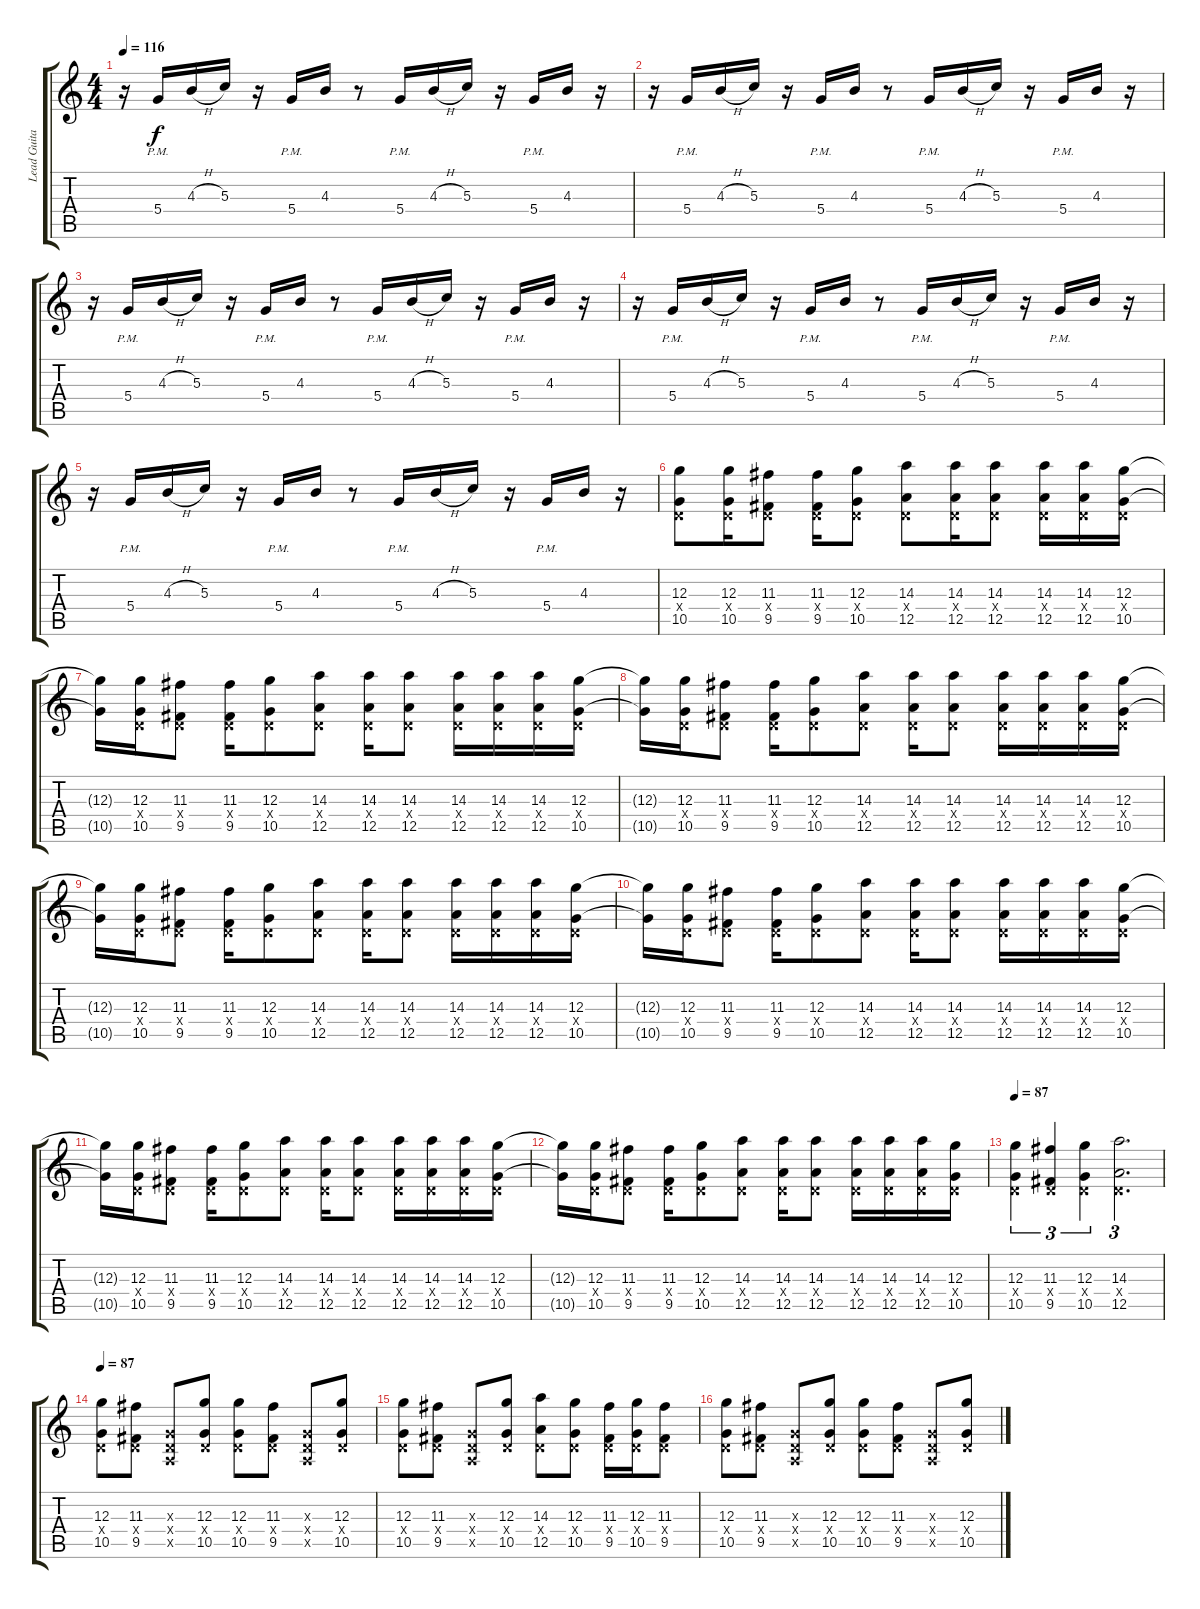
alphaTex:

\track ("Lead Guitar" "Lead Guita") {instrument distortionguitar}
\staff {score tabs}
\tuning (E4 B3 G3 D3 A2 E2) {hide}
\ts (4 4)
\tempo 116
\clef g2
\ks c
r.16{dy f} 5.4{pm}.16 4.3{h}.16 5.3.16 r.16 5.4{pm}.16 4.3.16 r.8 5.4{pm}.16 4.3{h}.16 5.3.16 r.16 5.4{pm}.16 4.3.16 r.16 |
r.16 5.4{pm}.16 4.3{h}.16 5.3.16 r.16 5.4{pm}.16 4.3.16 r.8 5.4{pm}.16 4.3{h}.16 5.3.16 r.16 5.4{pm}.16 4.3.16 r.16 |
r.16 5.4{pm}.16 4.3{h}.16 5.3.16 r.16 5.4{pm}.16 4.3.16 r.8 5.4{pm}.16 4.3{h}.16 5.3.16 r.16 5.4{pm}.16 4.3.16 r.16 |
r.16 5.4{pm}.16 4.3{h}.16 5.3.16 r.16 5.4{pm}.16 4.3.16 r.8 5.4{pm}.16 4.3{h}.16 5.3.16 r.16 5.4{pm}.16 4.3.16 r.16 |
r.16 5.4{pm}.16 4.3{h}.16 5.3.16 r.16 5.4{pm}.16 4.3.16 r.8 5.4{pm}.16 4.3{h}.16 5.3.16 r.16 5.4{pm}.16 4.3.16 r.16 |
(12.3 0.4{x} 10.5).8{volume 8} (12.3 0.4{x} 10.5).16 (11.3 0.4{x} 9.5).8 (11.3 0.4{x} 9.5).16 (12.3 0.4{x} 10.5).8 (14.3 0.4{x} 12.5).8 (14.3 0.4{x} 12.5).16 (14.3 0.4{x} 12.5).8 (14.3 0.4{x} 12.5).16 (14.3 0.4{x} 12.5).16 (12.3 0.4{x} 10.5).16 |
(12.3{t} 10.5{t}).16 (12.3 0.4{x} 10.5).16 (11.3 0.4{x} 9.5).8 (11.3 0.4{x} 9.5).16 (12.3 0.4{x} 10.5).8 (14.3 0.4{x} 12.5).8 (14.3 0.4{x} 12.5).16 (14.3 0.4{x} 12.5).8 (14.3 0.4{x} 12.5).16 (14.3 0.4{x} 12.5).16 (14.3 0.4{x} 12.5).16 (12.3 0.4{x} 10.5).16 |
(12.3{t} 10.5{t}).16 (12.3 0.4{x} 10.5).16 (11.3 0.4{x} 9.5).8 (11.3 0.4{x} 9.5).16 (12.3 0.4{x} 10.5).8 (14.3 0.4{x} 12.5).8 (14.3 0.4{x} 12.5).16 (14.3 0.4{x} 12.5).8 (14.3 0.4{x} 12.5).16 (14.3 0.4{x} 12.5).16 (14.3 0.4{x} 12.5).16 (12.3 0.4{x} 10.5).16 |
(12.3{t} 10.5{t}).16 (12.3 0.4{x} 10.5).16 (11.3 0.4{x} 9.5).8 (11.3 0.4{x} 9.5).16 (12.3 0.4{x} 10.5).8 (14.3 0.4{x} 12.5).8 (14.3 0.4{x} 12.5).16 (14.3 0.4{x} 12.5).8 (14.3 0.4{x} 12.5).16 (14.3 0.4{x} 12.5).16 (14.3 0.4{x} 12.5).16 (12.3 0.4{x} 10.5).16 |
(12.3{t} 10.5{t}).16 (12.3 0.4{x} 10.5).16 (11.3 0.4{x} 9.5).8 (11.3 0.4{x} 9.5).16 (12.3 0.4{x} 10.5).8 (14.3 0.4{x} 12.5).8 (14.3 0.4{x} 12.5).16 (14.3 0.4{x} 12.5).8 (14.3 0.4{x} 12.5).16 (14.3 0.4{x} 12.5).16 (14.3 0.4{x} 12.5).16 (12.3 0.4{x} 10.5).16 |
(12.3{t} 10.5{t}).16 (12.3 0.4{x} 10.5).16 (11.3 0.4{x} 9.5).8 (11.3 0.4{x} 9.5).16 (12.3 0.4{x} 10.5).8 (14.3 0.4{x} 12.5).8 (14.3 0.4{x} 12.5).16 (14.3 0.4{x} 12.5).8 (14.3 0.4{x} 12.5).16 (14.3 0.4{x} 12.5).16 (14.3 0.4{x} 12.5).16 (12.3 0.4{x} 10.5).16 |
(12.3{t} 10.5{t}).16 (12.3 0.4{x} 10.5).16 (11.3 0.4{x} 9.5).8 (11.3 0.4{x} 9.5).16 (12.3 0.4{x} 10.5).8 (14.3 0.4{x} 12.5).8 (14.3 0.4{x} 12.5).16 (14.3 0.4{x} 12.5).8 (14.3 0.4{x} 12.5).16 (14.3 0.4{x} 12.5).16 (14.3 0.4{x} 12.5).16 (12.3 0.4{x} 10.5).16 |
\tempo 87
(12.3 0.4{x} 10.5).4{tu (3 2)} (11.3 0.4{x} 9.5).4{tu (3 2)} (12.3 0.4{x} 10.5).4{tu (3 2)} (14.3 0.4{x} 12.5).2{d tu (3 2)} |
\tempo 87
(12.3 0.4{x} 10.5).8 (11.3 0.4{x} 9.5).8 (0.3{x} 0.4{x} 0.5{x}).8 (12.3 0.4{x} 10.5).8 (12.3 0.4{x} 10.5).8 (11.3 0.4{x} 9.5).8 (0.3{x} 0.4{x} 0.5{x}).8 (12.3 0.4{x} 10.5).8 |
(12.3 0.4{x} 10.5).8 (11.3 0.4{x} 9.5).8 (0.3{x} 0.4{x} 0.5{x}).8 (12.3 0.4{x} 10.5).8 (14.3 0.4{x} 12.5).8 (12.3 0.4{x} 10.5).8 (11.3 0.4{x} 9.5).16 (12.3 0.4{x} 10.5).16 (11.3 0.4{x} 9.5).8 |
(12.3 0.4{x} 10.5).8 (11.3 0.4{x} 9.5).8 (0.3{x} 0.4{x} 0.5{x}).8 (12.3 0.4{x} 10.5).8 (12.3 0.4{x} 10.5).8 (11.3 0.4{x} 9.5).8 (0.3{x} 0.4{x} 0.5{x}).8 (12.3 0.4{x} 10.5).8
